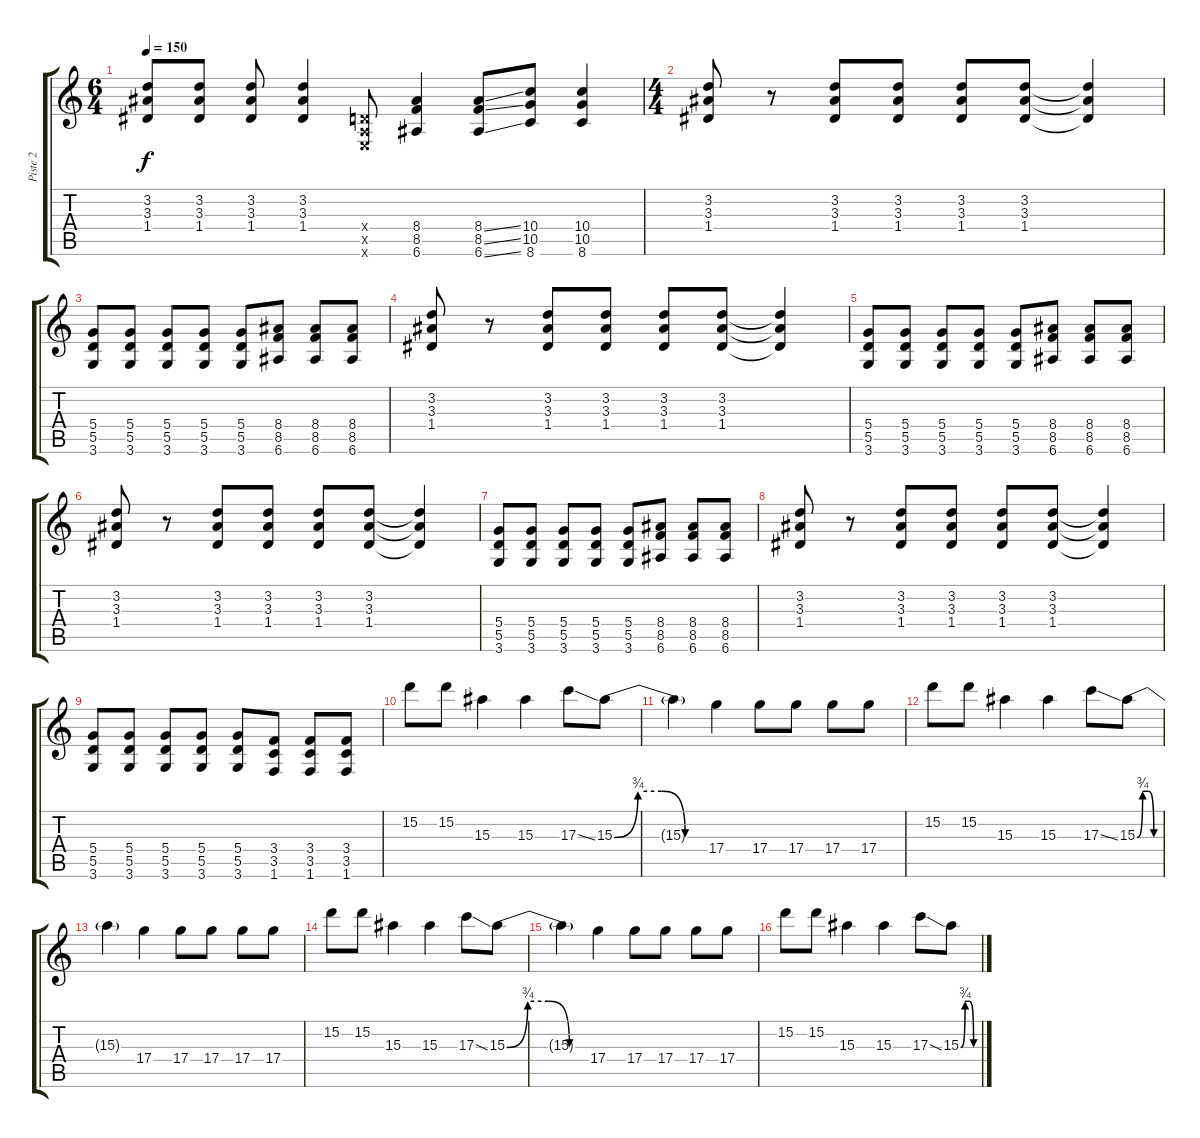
\track ("Piste 2" "Piste 2") {instrument overdrivenguitar}
\staff {score tabs}
\tuning (E4 B3 G3 D3 A2 E2) {hide}
\ts (6 4)
\tempo 150
\clef g2
\ks c
(3.2 3.3 1.4).8{dy f} (3.2 3.3 1.4).8 (3.2 3.3 1.4).8 (3.2 3.3 1.4).4 (0.4{x} 0.5{x} 0.6{x}).8 (8.4 8.5 6.6).4 (8.4{ss} 8.5{ss} 6.6{ss}).8 (10.4 10.5 8.6).8 (10.4 10.5 8.6).4 |
\ts (4 4)
(3.2 3.3 1.4).8 r.8 (3.2 3.3 1.4).8 (3.2 3.3 1.4).8 (3.2 3.3 1.4).8 (3.2 3.3 1.4).8 (3.2{t} 3.3{t} 1.4{t}).4 |
(5.4 5.5 3.6).8 (5.4 5.5 3.6).8 (5.4 5.5 3.6).8 (5.4 5.5 3.6).8 (5.4 5.5 3.6).8 (8.4 8.5 6.6).8 (8.4 8.5 6.6).8 (8.4 8.5 6.6).8 |
(3.2 3.3 1.4).8 r.8 (3.2 3.3 1.4).8 (3.2 3.3 1.4).8 (3.2 3.3 1.4).8 (3.2 3.3 1.4).8 (3.2{t} 3.3{t} 1.4{t}).4 |
(5.4 5.5 3.6).8 (5.4 5.5 3.6).8 (5.4 5.5 3.6).8 (5.4 5.5 3.6).8 (5.4 5.5 3.6).8 (8.4 8.5 6.6).8 (8.4 8.5 6.6).8 (8.4 8.5 6.6).8 |
(3.2 3.3 1.4).8 r.8 (3.2 3.3 1.4).8 (3.2 3.3 1.4).8 (3.2 3.3 1.4).8 (3.2 3.3 1.4).8 (3.2{t} 3.3{t} 1.4{t}).4 |
(5.4 5.5 3.6).8 (5.4 5.5 3.6).8 (5.4 5.5 3.6).8 (5.4 5.5 3.6).8 (5.4 5.5 3.6).8 (8.4 8.5 6.6).8 (8.4 8.5 6.6).8 (8.4 8.5 6.6).8 |
(3.2 3.3 1.4).8 r.8 (3.2 3.3 1.4).8 (3.2 3.3 1.4).8 (3.2 3.3 1.4).8 (3.2 3.3 1.4).8 (3.2{t} 3.3{t} 1.4{t}).4 |
(5.4 5.5 3.6).8 (5.4 5.5 3.6).8 (5.4 5.5 3.6).8 (5.4 5.5 3.6).8 (5.4 5.5 3.6).8 (3.4 3.5 1.6).8 (3.4 3.5 1.6).8 (3.4 3.5 1.6).8 |
15.2.8 15.2.8 15.3.4 15.3.4 17.3{ss}.8 15.3{be (custom 0 0 15 3 30 3 45 0 60 0)}.8 |
15.3{t}.4 17.4.4 17.4.8 17.4.8 17.4.8 17.4.8 |
15.2.8 15.2.8 15.3.4 15.3.4 17.3{ss}.8 15.3{be (custom 0 0 15 3 30 3 45 0 60 0)}.8 |
15.3{t}.4 17.4.4 17.4.8 17.4.8 17.4.8 17.4.8 |
15.2.8 15.2.8 15.3.4 15.3.4 17.3{ss}.8 15.3{be (custom 0 0 15 3 30 3 45 0 60 0)}.8 |
15.3{t}.4 17.4.4 17.4.8 17.4.8 17.4.8 17.4.8 |
15.2.8 15.2.8 15.3.4 15.3.4 17.3{ss}.8 15.3{be (custom 0 0 15 3 30 3 45 0 60 0)}.8
